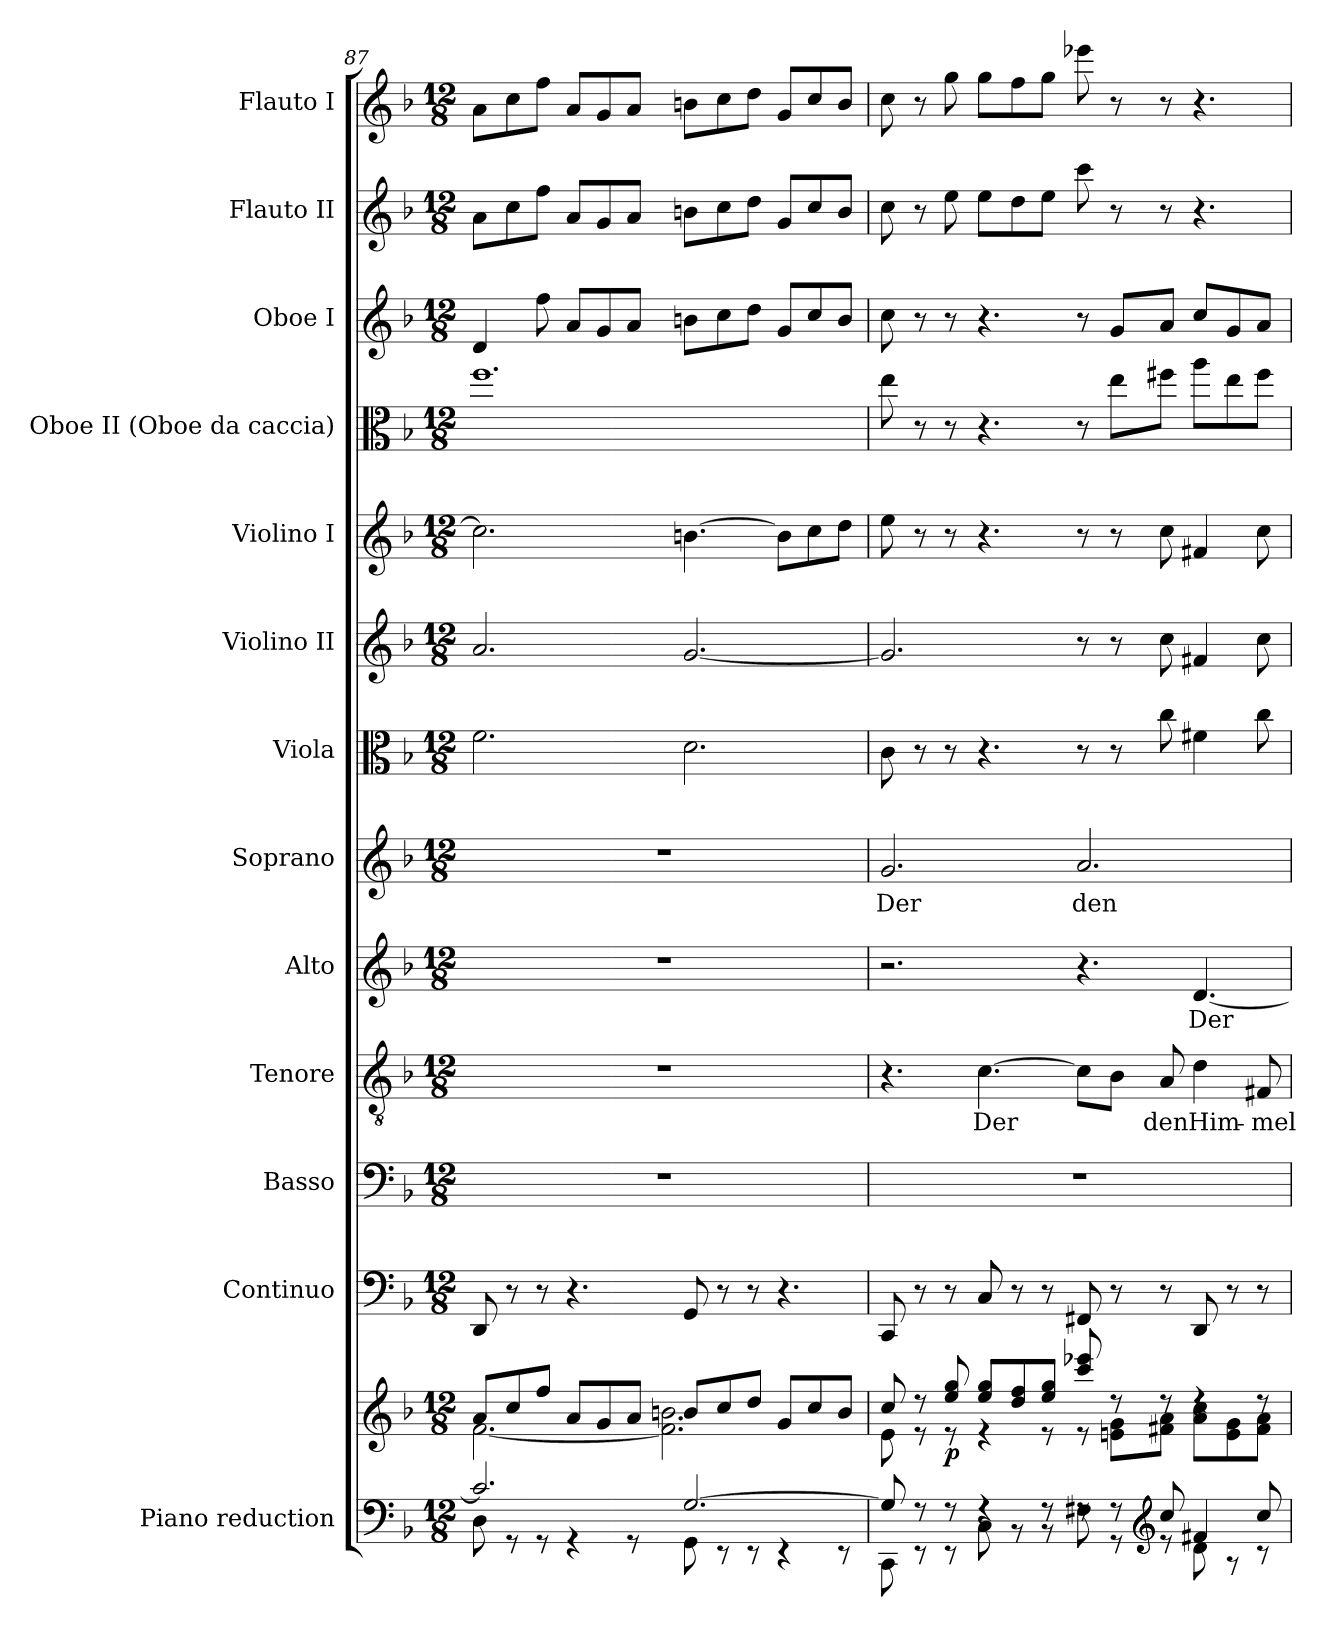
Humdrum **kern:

**kern	**kern	**dynam	**kern	**kern	**kern	**text	**kern	**text	**kern	**text	**kern	**kern	**kern	**kern	**kern	**kern	**kern
*part13	*part13	*part13	*part12	*part11	*part10	*part10	*part9	*part9	*part8	*part8	*part7	*part6	*part5	*part4	*part3	*part2	*part1
*staff14	*staff13	*staff13/14	*staff12	*staff11	*staff10	*staff10	*staff9	*staff9	*staff8	*staff8	*staff7	*staff6	*staff5	*staff4	*staff3	*staff2	*staff1
*I"Piano reduction	*	*	*I"Continuo	*I"Basso	*I"Tenore	*	*I"Alto	*	*I"Soprano	*	*I"Viola	*I"Violino II	*I"Violino I	*I"Oboe II (Oboe da caccia)	*I"Oboe I	*I"Flauto II	*I"Flauto I
*I'Pno	*	*	*	*	*	*	*	*	*	*	*I'Vla	*I'Vln	*I'Vln	*	*I'Ob	*I'Fl	*I'Fl
*clefF4	*clefG2	*	*clefF4	*clefF4	*clefGv2	*	*clefG2	*	*clefG2	*	*clefC3	*clefG2	*clefG2	*clefC3	*clefG2	*clefG2	*clefG2
*	*	*	*	*	*	*	*	*	*	*	*	*	*	*ITrd12c21	*	*	*
*k[b-]	*k[b-]	*	*k[b-]	*k[b-]	*k[b-]	*	*k[b-]	*	*k[b-]	*	*k[b-]	*k[b-]	*k[b-]	*k[b-]	*k[b-]	*k[b-]	*k[b-]
*M12/8	*M12/8	*	*M12/8	*M12/8	*M12/8	*	*M12/8	*	*M12/8	*	*M12/8	*M12/8	*M12/8	*M12/8	*M12/8	*M12/8	*M12/8
=87	=87	=87	=87	=87	=87	=87	=87	=87	=87	=87	=87	=87	=87	=87	=87	=87	=87
*^	*^	*	*	*	*	*	*	*	*	*	*	*	*	*	*	*	*
2.c/]	8D\	8a/L	[2.f\	.	8DD/	1.r	1.r	.	1.r	.	1.r	.	2.f\	2.a/	2.cc\]	1.f	4d/	8a\L	8a\L
.	8r	8cc/	.	.	8r	.	.	.	.	.	.	.	.	.	.	.	.	8cc\	8cc\
.	8r	8ff/J	.	.	8r	.	.	.	.	.	.	.	.	.	.	.	8ff\	8ff\J	8ff\J
.	4r	8a/L	.	.	4.r	.	.	.	.	.	.	.	.	.	.	.	8a/L	8a/L	8a/L
.	.	8g/	.	.	.	.	.	.	.	.	.	.	.	.	.	.	8g/	8g/	8g/
.	8r	8a/J	.	.	.	.	.	.	.	.	.	.	.	.	.	.	8a/J	8a/J	8a/J
[2.G/	8GG\	8bn/L	2.f\] 2.b\	.	8GG/	.	.	.	.	.	.	.	2.d\	[2.g/	[4.bn\	.	8bn\L	8bn\L	8bn\L
.	8r	8cc/	.	.	8r	.	.	.	.	.	.	.	.	.	.	.	8cc\	8cc\	8cc\
.	8r	8dd/J	.	.	8r	.	.	.	.	.	.	.	.	.	.	.	8dd\J	8dd\J	8dd\J
.	4r	8g/L	.	.	4.r	.	.	.	.	.	.	.	.	.	8b\L]	.	8g/L	8g/L	8g/L
.	.	8cc/	.	.	.	.	.	.	.	.	.	.	.	.	8cc\	.	8cc/	8cc/	8cc/
.	8r	8b/J	.	.	.	.	.	.	.	.	.	.	.	.	8dd\J	.	8b/J	8b/J	8b/J
!!LO:PB:g=z
=88	=88	=88	=88	=88	=88	=88	=88	=88	=88	=88	=88	=88	=88	=88	=88	=88	=88	=88	=88
!	!	!	!	!	!	!	!	!	!	!	!	!LO:LY:b	!	!	!	!	!	!	!
8G/]	8CC\	8cc/	8e\	.	8CC/	1.r	4.r	.	2.r	.	2.g/	Der	8c\	2.g/]	8ee\	8e\	8cc\	8cc\	8cc\
8rF	8r	8rdd	8r	.	8r	.	.	.	.	.	.	.	8r	.	8r	8r	8r	8r	8r
!	!	!	!	!LO:DY:b	!	!	!	!	!	!	!	!	!	!	!	!	!	!	!
8rF	8r	8ee/ 8gg/	8r	p	8r	.	.	.	.	.	.	.	8r	.	8r	8r	8r	8ee\	8gg\
!	!	!	!	!	!	!	!	!LO:LY:b	!	!	!	!	!	!	!	!	!	!	!
4rF	8C\	8ee/ 8gg/L	4r	.	8C/	.	[4.c\	Der	.	.	.	.	4.r	.	4.r	4.r	4.r	8ee\L	8gg\L
.	8r	8dd/ 8ff/	.	.	8r	.	.	.	.	.	.	.	.	.	.	.	.	8dd\	8ff\
8rF	8r	8ee/ 8gg/J	8r	.	8r	.	.	.	.	.	.	.	.	.	.	.	.	8ee\J	8gg\J
!	!	!	!	!	!	!	!	!	!	!	!	!LO:LY:b	!	!	!	!	!	!	!
8rF	8F#X\	8ccc/ 8eee-X/	8r	.	8FF#X/	.	8c\L]	.	4.r	.	2.a/	den	8r	8r	8r	8r	8r	8ccc\	8eee-X\
8rF	8r	8rdd	8en\ 8g\L	.	8r	.	8B-\J	.	.	.	.	.	8r	8r	8r	8e\L	8g/L	8r	8r
*clefG2	*	*	*	*	*	*	*	*	*	*	*	*	*	*	*	*	*	*	*
!	!	!	!	!	!	!	!	!LO:LY:b	!	!	!	!	!	!	!	!	!	!	!
8cc/	8r	8rdd	8f#X\ 8a\J	.	8r	.	8A/	den	.	.	.	.	8cc\	8cc\	8cc\	8f#X\J	8a/J	8r	8r
!	!	!	!	!	!	!	!	!LO:LY:b	!	!LO:LY:b	!	!	!	!	!	!	!	!	!
4f#X/	8d\	4rdd	8a\ 8cc\L	.	8DD/	.	4d\	Him-	[4.d/	Der	.	.	4f#X\	4f#X/	4f#X/	8a\L	8cc/L	4.r	4.r
.	8r	.	8e\ 8g\	.	8r	.	.	.	.	.	.	.	.	.	.	8e\	8g/	.	.
!	!	!	!	!	!	!	!	!LO:LY:b	!	!	!	!	!	!	!	!	!	!	!
8cc/	8r	8rdd	8f#\ 8a\J	.	8r	.	8F#X/	-mel	.	.	.	.	8cc\	8cc\	8cc\	8f#\J	8a/J	.	.
*v	*v	*	*	*	*	*	*	*	*	*	*	*	*	*	*	*	*	*	*
*	*v	*v	*	*	*	*	*	*	*	*	*	*	*	*	*	*	*	*
=	=	=	=	=	=	=	=	=	=	=	=	=	=	=	=	=	=
*-	*-	*-	*-	*-	*-	*-	*-	*-	*-	*-	*-	*-	*-	*-	*-	*-	*-
